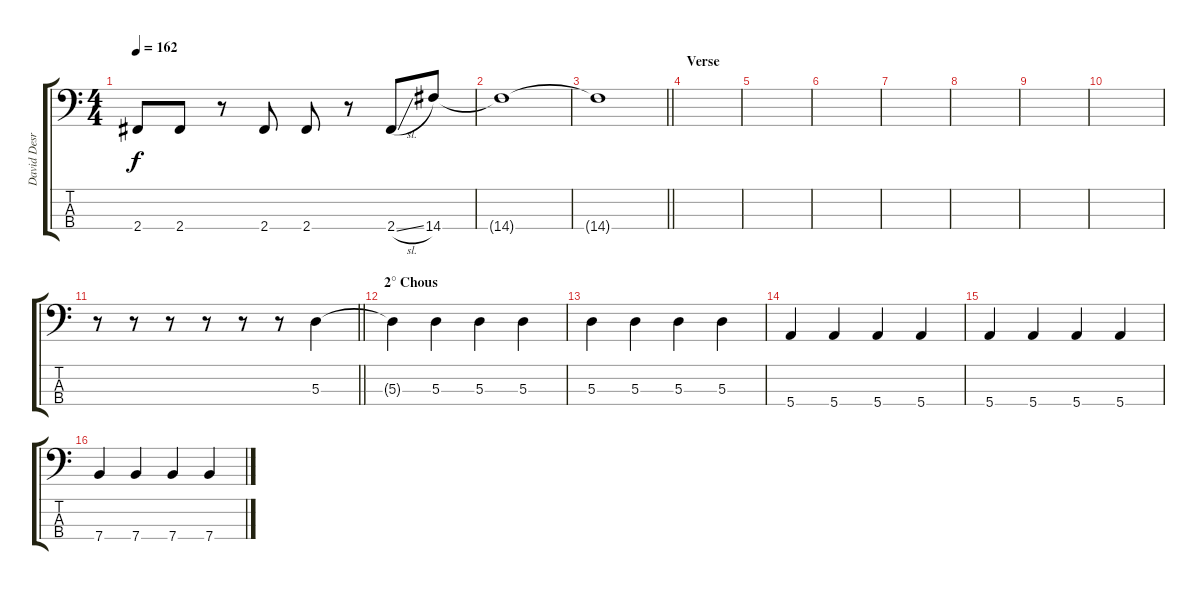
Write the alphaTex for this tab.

\track ("David Desrosiers" "David Desr") {instrument electricbassfinger}
\staff {score tabs}
\tuning (G2 D2 A1 E1) {hide}
\ts (4 4)
\tempo 162
\clef f4
\ks c
2.4.8{dy f} 2.4.8 r.8 2.4.8 2.4.8 r.8 2.4{sl}.8 14.4.8 |
14.4{t}.1 |
\barLineRight lightlight
14.4{t}.1 |
\section ("" "Verse")
|
|
|
|
|
|
|
\barLineRight lightlight
r.8 r.8 r.8 r.8 r.8 r.8 5.3.4 |
\section ("" "2° Chous ")
5.3{t}.4 5.3.4 5.3.4 5.3.4 |
5.3.4 5.3.4 5.3.4 5.3.4 |
5.4.4 5.4.4 5.4.4 5.4.4 |
5.4.4 5.4.4 5.4.4 5.4.4 |
7.4.4 7.4.4 7.4.4 7.4.4
